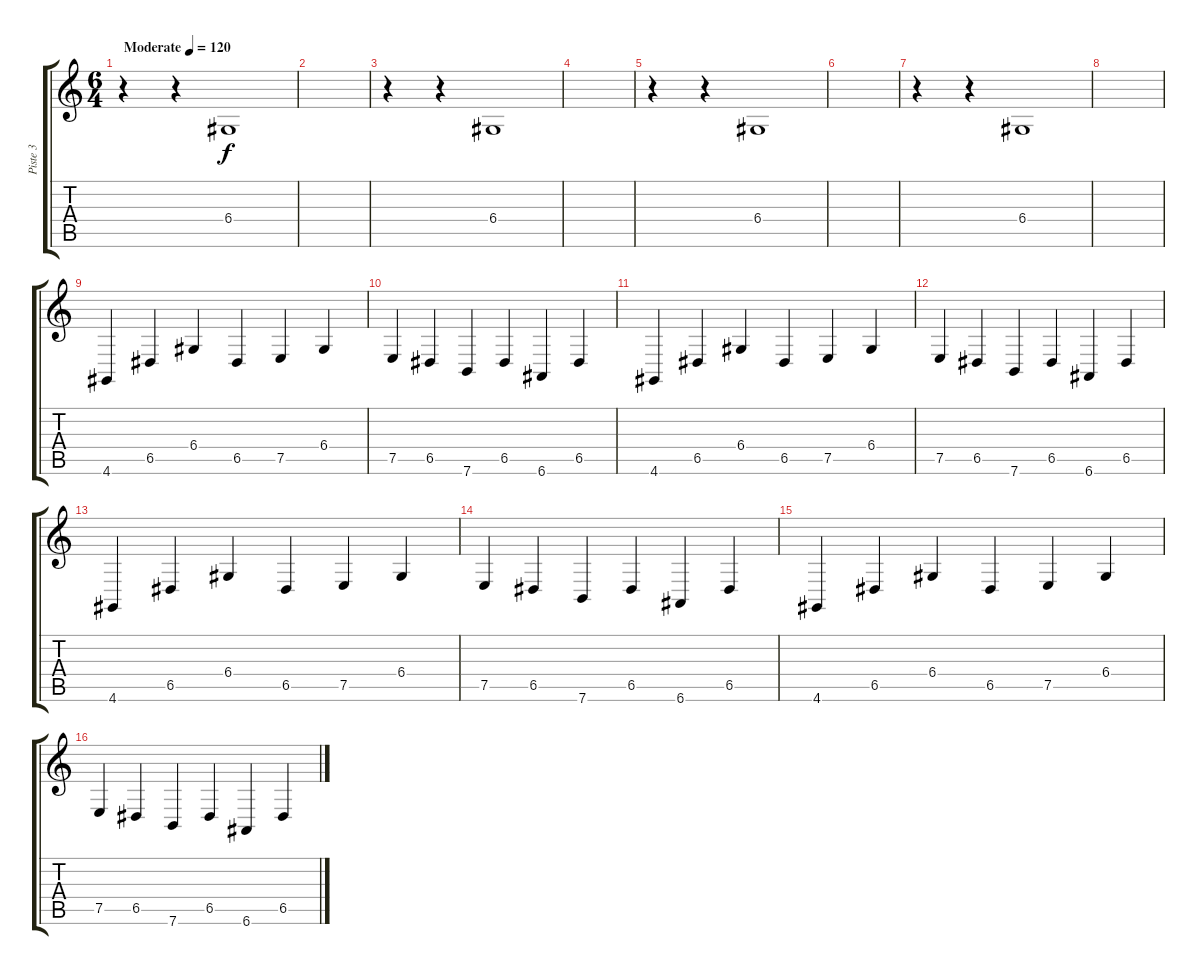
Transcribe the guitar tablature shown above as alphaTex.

\track ("Piste 3" "Piste 3") {instrument pad1newage}
\staff {score tabs}
\tuning (E4 B3 G3 D3 A2 E2) {hide}
\ts (6 4)
\tempo (120 "Moderate")
\clef g2
\ks c
r.4{dy f instrument pad1newage} r.4 6.4.1 |
|
r.4 r.4 6.4.1 |
|
r.4 r.4 6.4.1 |
|
r.4 r.4 6.4.1 |
|
4.6.4 6.5.4 6.4.4 6.5.4 7.5.4 6.4.4 |
7.5.4 6.5.4 7.6.4 6.5.4 6.6.4 6.5.4 |
4.6.4 6.5.4 6.4.4 6.5.4 7.5.4 6.4.4 |
7.5.4 6.5.4 7.6.4 6.5.4 6.6.4 6.5.4 |
4.6.4 6.5.4 6.4.4 6.5.4 7.5.4 6.4.4 |
7.5.4 6.5.4 7.6.4 6.5.4 6.6.4 6.5.4 |
4.6.4 6.5.4 6.4.4 6.5.4 7.5.4 6.4.4 |
7.5.4 6.5.4 7.6.4 6.5.4 6.6.4 6.5.4
